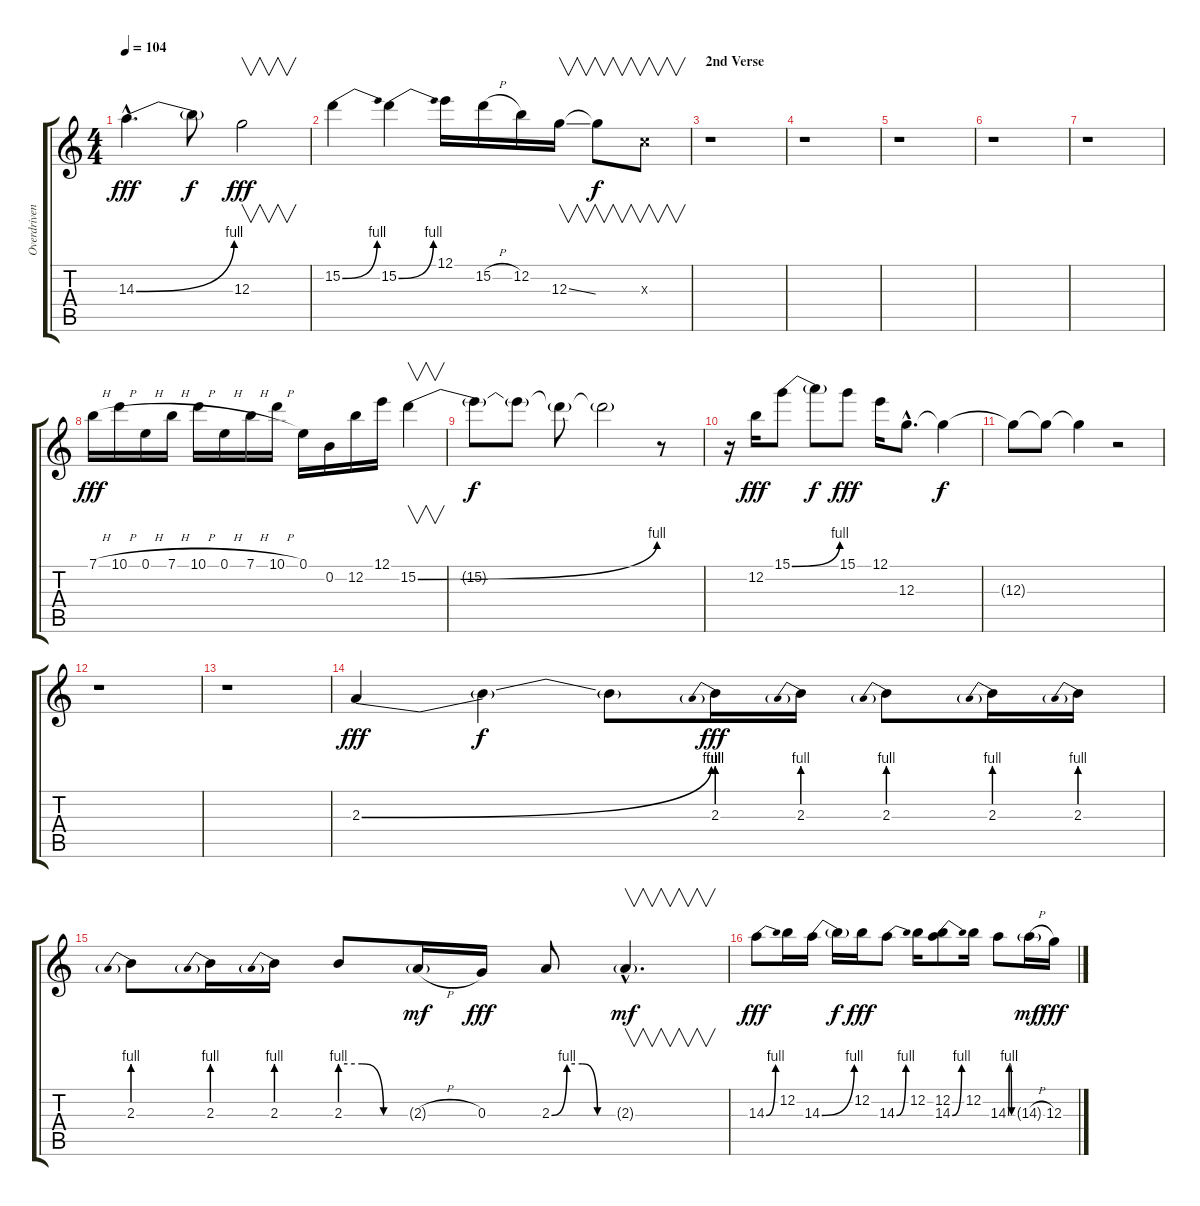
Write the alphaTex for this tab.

\track ("Overdriven Solo Guitar" "Overdriven") {instrument overdrivenguitar}
\staff {score tabs}
\tuning (E4 B3 G3 D3 A2 E2) {hide}
\ts (4 4)
\tempo 104
\clef g2
\ks c
14.3{be (bend 0 0 60 4) hac}.4{d dy fff} 14.3{t}.8{dy f} 12.3.2{v dy fff} |
15.2{be (bend 0 0 60 4)}.4 15.2{be (bend 0 0 60 4)}.4 12.1.16 15.2{h}.16 12.2.16 12.3{ss}.16{v} 12.3{t}.8{v dy f} 5.3{x}.8{v} |
\section ("" "2nd Verse")
r.1 |
r.1 |
r.1 |
r.1 |
r.1 |
7.1{h}.16{dy fff} 10.1{h}.16 0.1{h}.16 7.1{h}.16 10.1{h}.16 0.1{h}.16 7.1{h}.16 10.1{h}.16 0.1.16 0.2.16 12.2.16 12.1.16 15.2{be (bend 0 0 60 4)}.4{v} |
15.2{t}.8{dy f} 15.2{t}.8 15.2{t}.8 15.2{t}.2 r.8 |
r.16 12.2.16{dy fff} 15.1{be (bend 0 0 60 4)}.8 15.1{t}.8{dy f} 15.1.8{dy fff} 12.1.16 12.3{hac}.8{d} 12.3{t}.4{dy f} |
12.3{t}.8 12.3{t}.8 12.3{t}.4 r.2 |
r.1 |
r.1 |
2.3{be (bend 0 0 60 4)}.4{dy fff} 2.3{t}.4{dy f} 2.3{t}.8 2.3{be (prebend 0 4 60 4)}.16{dy fff} 2.3{be (prebend 0 4 60 4)}.16 2.3{be (prebend 0 4 60 4)}.8 2.3{be (prebend 0 4 60 4)}.16 2.3{be (prebend 0 4 60 4)}.16 |
2.3{be (prebend 0 4 60 4)}.8 2.3{be (prebend 0 4 60 4)}.16 2.3{be (prebend 0 4 60 4)}.16 2.3{be (custom 0 4 20 4 40 0 60 0)}.8 2.3{h g}.16{dy mf} 0.3.16{dy fff} 2.3{be (custom 0 0 15 4 30 4 45 0 60 0)}.8 2.3{g hac}.4{v d dy mf} |
14.3{be (bend 0 0 60 4)}.8{dy fff} 12.2.16 14.3{be (bend 0 0 60 4)}.16 14.3{t}.16{dy f} 12.2.16{dy fff} 14.3{be (bend 0 0 60 4)}.8 12.2.16 (12.2 14.3{be (bend 0 0 60 4)}).8 12.2.16 14.3{be (custom 0 0 15 4 30 4 45 0 60 0)}.8 14.3{h g}.16{dy mf} 12.3.16{dy fff}
